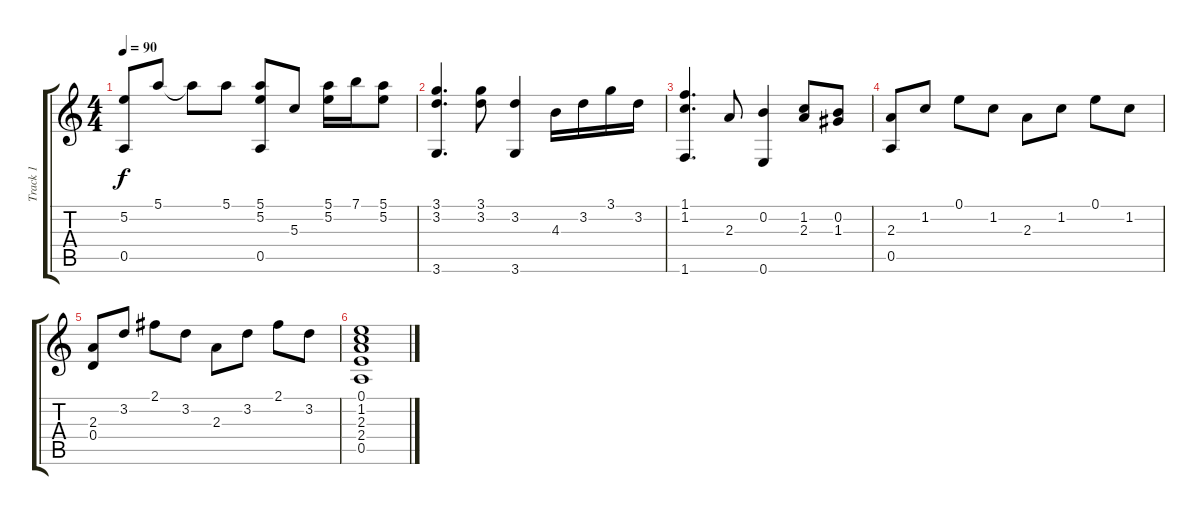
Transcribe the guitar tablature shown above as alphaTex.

\track ("Track 1" "Track 1") {instrument acousticguitarnylon}
\staff {score tabs}
\tuning (E4 B3 G3 D3 A2 E2) {hide}
\ts (4 4)
\tempo 90
\clef g2
\ks c
(5.2 0.5).8{dy f} 5.1.8 5.1{t}.8 5.1.8 (5.1 5.2 0.5).8 5.3.8 (5.1 5.2).16 7.1.16 (5.1 5.2).8 |
(3.1 3.2 3.6).4{d} (3.1 3.2).8 (3.2 3.6).4 4.3.16 3.2.16 3.1.16 3.2.16 |
(1.1 1.2 1.6).4{d} 2.3.8 (0.2 0.6).4 (1.2 2.3).8 (0.2 1.3).8 |
(2.3 0.5).8 1.2.8 0.1.8 1.2.8 2.3.8 1.2.8 0.1.8 1.2.8 |
(2.3 0.4).8 3.2.8 2.1.8 3.2.8 2.3.8 3.2.8 2.1.8 3.2.8 |
(0.1 1.2 2.3 2.4 0.5).1
